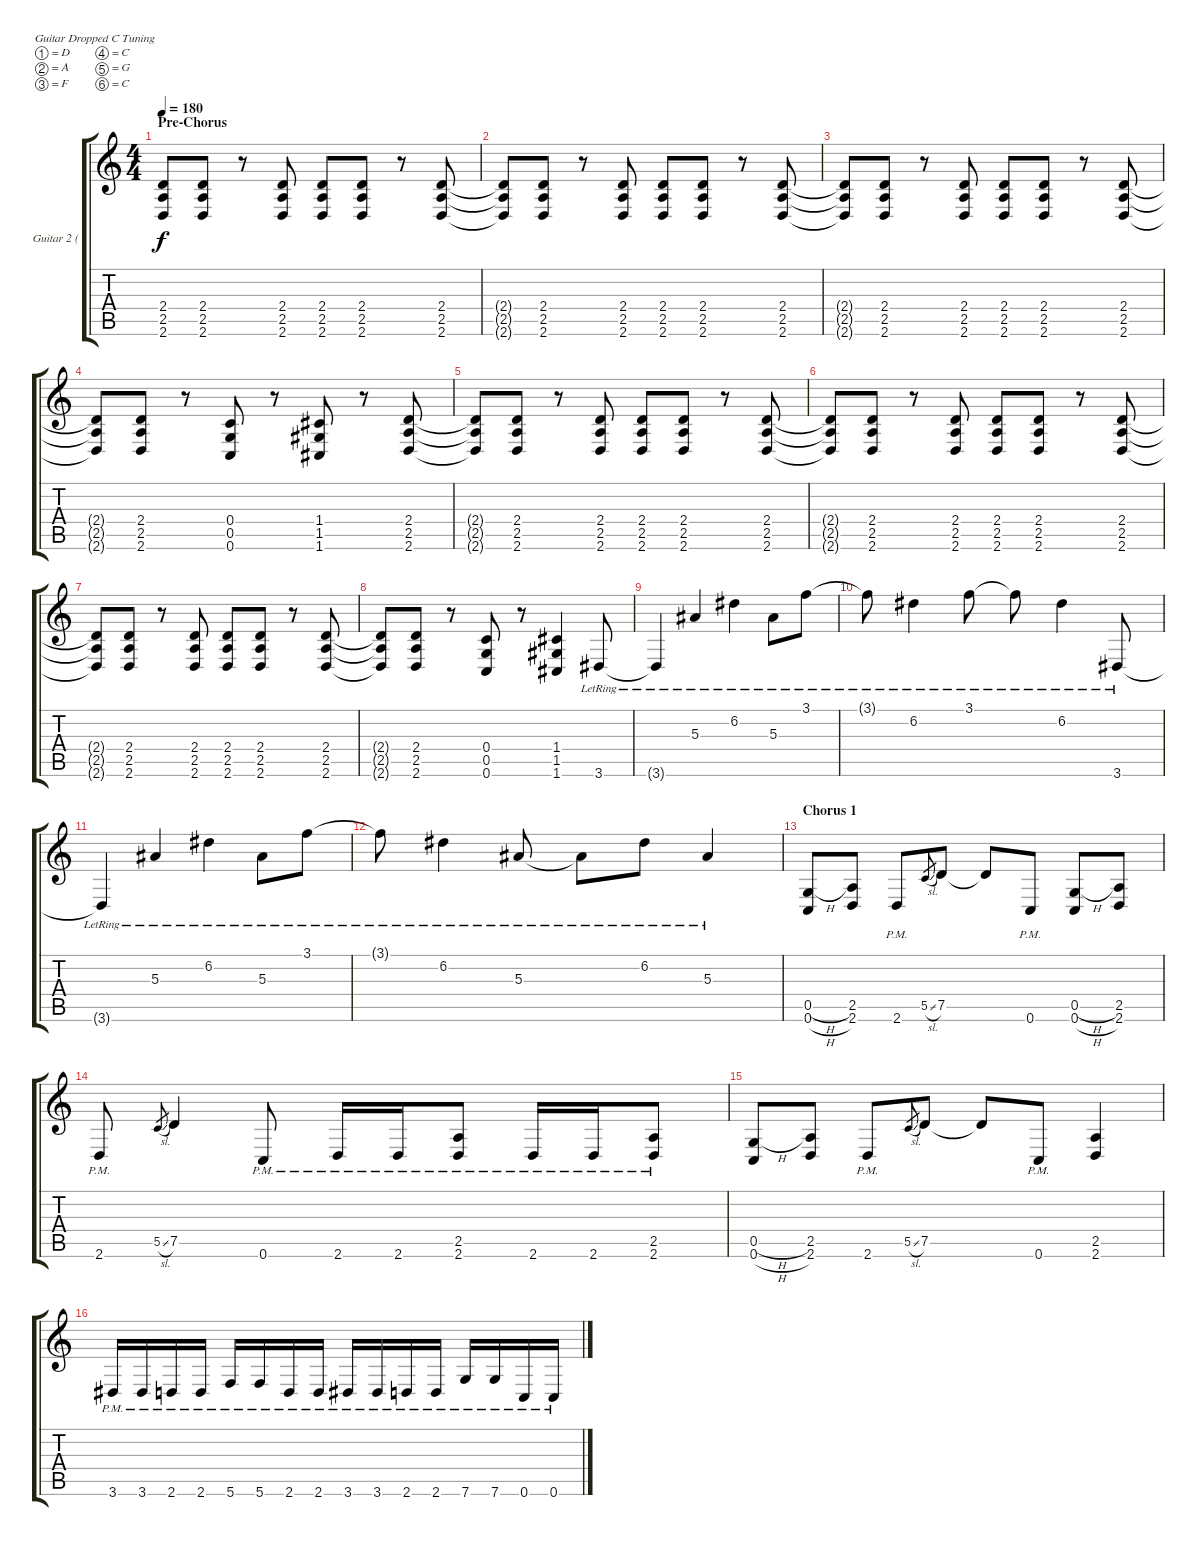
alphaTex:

\defaultSystemsLayout 4
\bracketExtendMode groupsimilarinstruments
\firstSystemTrackNameOrientation horizontal
\otherSystemsTrackNameOrientation horizontal
\track ("Guitar 2 (Rhythm) Left" "Guitar 2 (") {instrument distortionguitar}
\staff {score tabs}
\tuning (D4 A3 F3 C3 G2 C2)
\ts (4 4)
\section ("" "Pre-Chorus")
\tempo 180
\clef g2
\ks c
(2.4{t} 2.5{t} 2.6{t}).8{dy f} (2.4 2.5 2.6).8 r.8 (2.6 2.4 2.5).8 (2.6 2.4 2.5).8 (2.6 2.4 2.5).8 r.8 (2.6 2.5 2.4).8 |
(2.5{t} 2.6{t} 2.4{t}).8 (2.4 2.5 2.6).8 r.8 (2.6 2.5 2.4).8 (2.4 2.5 2.6).8 (2.6 2.5 2.4).8 r.8 (2.4 2.5 2.6).8 |
(2.6{t} 2.5{t} 2.4{t}).8 (2.4 2.5 2.6).8 r.8 (2.6 2.5 2.4).8 (2.6 2.5 2.4).8 (2.6 2.5 2.4).8 r.8 (2.4 2.5 2.6).8 |
(2.6{t} 2.5{t} 2.4{t}).8 (2.4 2.5 2.6).8 r.8 (0.6 0.5 0.4).8 r.8 (1.6 1.4 1.5).8 r.8 (2.6 2.5 2.4).8 |
(2.4{t} 2.5{t} 2.6{t}).8 (2.6 2.5 2.4).8 r.8 (2.6 2.5 2.4).8 (2.6 2.5 2.4).8 (2.6 2.5 2.4).8 r.8 (2.4 2.5 2.6).8 |
(2.6{t} 2.5{t} 2.4{t}).8 (2.4 2.5 2.6).8 r.8 (2.6 2.5 2.4).8 (2.6 2.5 2.4).8 (2.6 2.5 2.4).8 r.8 (2.4 2.5 2.6).8 |
(2.6{t} 2.5{t} 2.4{t}).8 (2.4 2.5 2.6).8 r.8 (2.6 2.5 2.4).8 (2.6 2.5 2.4).8 (2.6 2.5 2.4).8 r.8 (2.6 2.5 2.4).8 |
(2.6{t} 2.4{t} 2.5{t}).8 (2.4 2.5 2.6).8 r.8 (0.6 0.5 0.4).8 r.8 (1.6 1.4 1.5).4 3.6{lr}.8 |
3.6{lr t}.4 5.3{lr}.4 6.2{lr}.4 5.3{lr}.8 3.1{lr}.8 |
3.1{lr t}.8 6.2{lr}.4 3.1{lr}.8 3.1{lr t}.8 6.2{lr}.4 3.6{lr}.8 |
3.6{lr t}.4 5.3{lr}.4 6.2{lr}.4 5.3{lr}.8 3.1{lr}.8 |
3.1{lr t}.8 6.2{lr}.4 5.3{lr}.8 5.3{lr t}.8 6.2{lr}.8 5.3{lr}.4 |
\section ("" "Chorus 1")
(0.6{h} 0.5{h}).8 (2.6 2.5).8 2.6{pm}.8 5.5{sl}.8{gr} 7.5.8 7.5{t}.8 0.6{pm}.8 (0.6{h} 0.5{h}).8 (2.6 2.5).8 |
2.6{pm}.8 5.5{sl}.8{gr} 7.5.4 0.6{pm}.8 2.6{pm}.16 2.6{pm}.16 (2.6{pm} 2.5{pm}).8 2.6{pm}.16 2.6{pm}.16 (2.6{pm} 2.5{pm}).8 |
(0.6{h} 0.5{h}).8 (2.6 2.5).8 2.6{pm}.8 5.5{sl}.8{gr} 7.5.8 7.5{t}.8 0.6{pm}.8 (2.5 2.6).4 |
3.6{pm}.16 3.6{pm}.16 2.6{pm}.16 2.6{pm}.16 5.6{pm}.16 5.6{pm}.16 2.6{pm}.16 2.6{pm}.16 3.6{pm}.16 3.6{pm}.16 2.6{pm}.16 2.6{pm}.16 7.6{pm}.16 7.6{pm}.16 0.6{pm}.16 0.6{pm}.16
